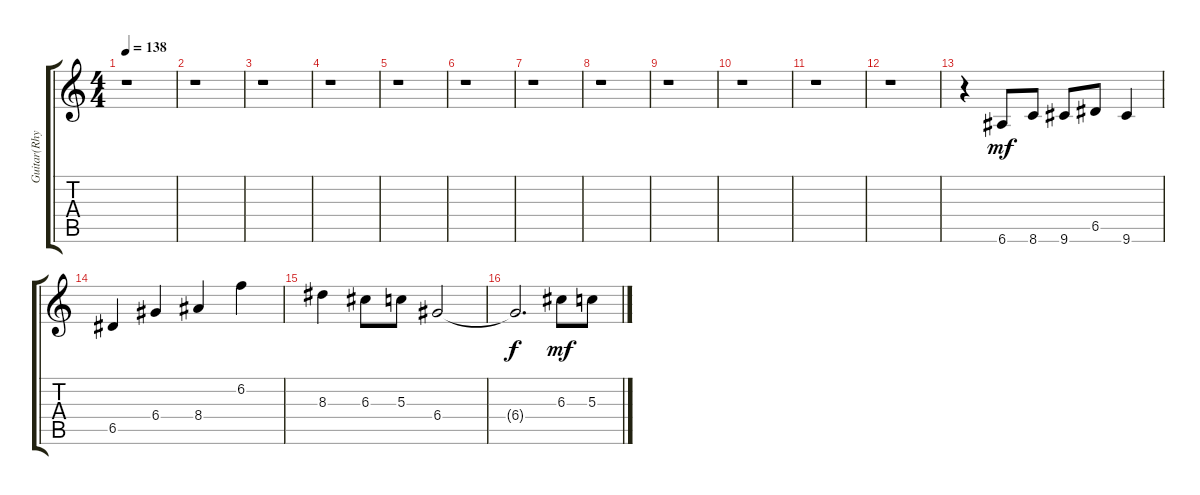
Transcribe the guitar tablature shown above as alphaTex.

\track ("Guitar(Rhythm)" "Guitar(Rhy") {instrument overdrivenguitar}
\staff {score tabs}
\tuning (E4 B3 G3 D3 A2 E2) {hide}
\ts (4 4)
\tempo 138
\clef g2
\ks c
r.1{dy p} |
r.1 |
r.1 |
r.1 |
r.1 |
r.1 |
r.1 |
r.1 |
r.1 |
r.1 |
r.1 |
r.1 |
r.4 6.6.8{dy mf instrument synthbrass1} 8.6.8 9.6.8 6.5.8 9.6.4 |
6.5.4 6.4.4 8.4.4 6.2.4 |
8.3.4 6.3.8 5.3.8 6.4.2 |
6.4{t}.2{d dy f} 6.3.8{dy mf} 5.3.8
